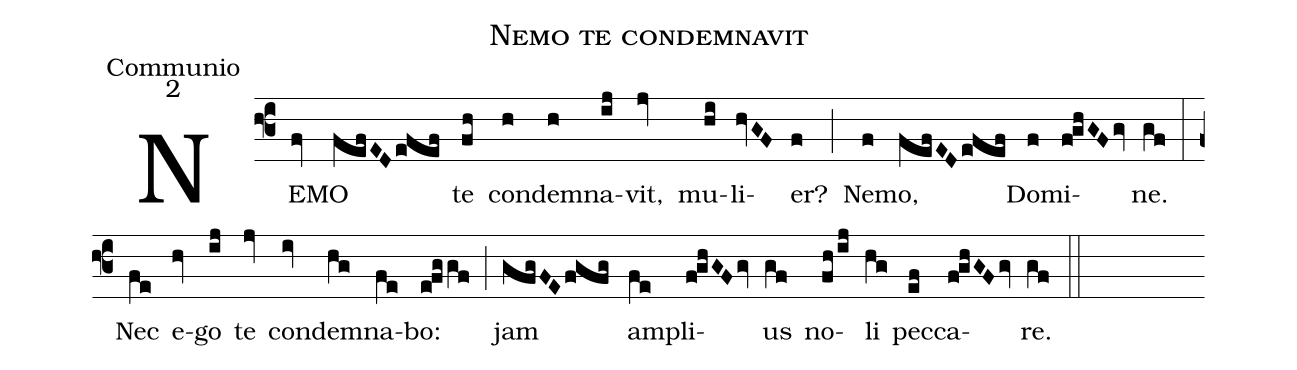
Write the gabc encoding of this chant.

name:Nemo te condemnavit;
office-part:Communio;
mode:2;
%%
(f3) NE(fv)MO(fefED/efef) te(fh) con(h)dem(h)na(ij)vit,(jv) mu(hi)li(hvGF)er?(f) (;)
Ne(f)mo,(fefED/efef) Dom(f)i(fghGFgv)ne.(gf) (:)
Nec(fe) e(hv)go(ij) te(jv) con(iv)dem(hg)na(fe)bo:(efg/gf) (;)
jam(gfgFE/fgfg) am(fe)pli(fghGFgv)us(gf) no(fh/ij)li(hg) pec(ef)ca(fghGFgv)re.(gf) (::)
